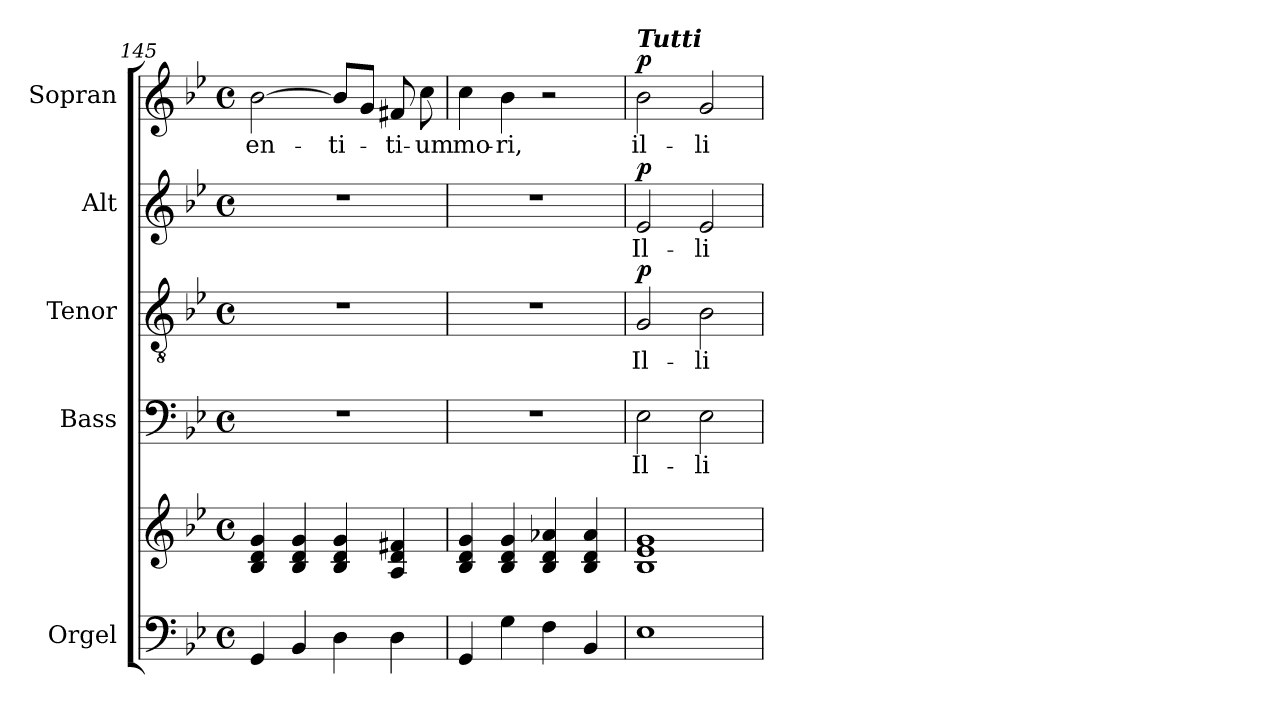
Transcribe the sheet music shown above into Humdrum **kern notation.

**kern	**kern	**kern	**text	**kern	**text	**dynam	**kern	**text	**dynam	**kern	**text	**dynam
*part5	*part5	*part4	*part4	*part3	*part3	*part3	*part2	*part2	*part2	*part1	*part1	*part1
*staff6	*staff5	*staff4	*staff4	*staff3	*staff3	*staff3	*staff2	*staff2	*staff2	*staff1	*staff1	*staff1
*I"Orgel	*	*I"Bass	*	*I"Tenor	*	*	*I"Alt	*	*	*I"Sopran	*	*
*I'Org.	*	*I'B.	*	*I'T.	*	*	*I'A.	*	*	*I'S.	*	*
*clefF4	*clefG2	*clefF4	*	*clefGv2	*	*	*clefG2	*	*	*clefG2	*	*
*k[b-e-]	*k[b-e-]	*k[b-e-]	*	*k[b-e-]	*	*	*k[b-e-]	*	*	*k[b-e-]	*	*
*B-:	*B-:	*B-:	*	*B-:	*	*	*B-:	*	*	*B-:	*	*
*M4/4	*M4/4	*M4/4	*	*M4/4	*	*	*M4/4	*	*	*M4/4	*	*
*met(c)	*met(c)	*met(c)	*	*met(c)	*	*	*met(c)	*	*	*met(c)	*	*
=145	=145	=145	=145	=145	=145	=145	=145	=145	=145	=145	=145	=145
!	!	!	!	!	!	!	!	!	!	!	!LO:LY:b	!
4GG/	4B-/ 4d/ 4g/	1r	.	1r	.	.	1r	.	.	[2b-\	-en-	.
4BB-/	4B-/ 4d/ 4g/	.	.	.	.	.	.	.	.	.	.	.
!	!	!	!	!	!	!	!	!	!	!	!LO:LY:b	!
4D\	4B-/ 4d/ 4g/	.	.	.	.	.	.	.	.	8b-/L]	-ti-	.
.	.	.	.	.	.	.	.	.	.	8g/J	.	.
!	!	!	!	!	!	!	!	!	!	!	!LO:LY:b	!
4D\	4A/ 4d/ 4f#X/	.	.	.	.	.	.	.	.	8f#X/	-ti-	.
!	!	!	!	!	!	!	!	!	!	!	!LO:LY:b	!
.	.	.	.	.	.	.	.	.	.	8cc\	-um	.
=146	=146	=146	=146	=146	=146	=146	=146	=146	=146	=146	=146	=146
!	!	!	!	!	!	!	!	!	!	!	!LO:LY:b	!
4GG/	4B-/ 4d/ 4g/	1r	.	1r	.	.	1r	.	.	4cc\	mo-	.
!	!	!	!	!	!	!	!	!	!	!	!LO:LY:b	!
4G\	4B-/ 4d/ 4g/	.	.	.	.	.	.	.	.	4b-\	-ri,	.
4F\	4B-/ 4d/ 4a-X/	.	.	.	.	.	.	.	.	2r	.	.
4BB-/	4B-/ 4d/ 4a-/	.	.	.	.	.	.	.	.	.	.	.
!!LO:LB:g=z
=147	=147	=147	=147	=147	=147	=147	=147	=147	=147	=147	=147	=147
!	!	!	!	!	!	!	!	!	!	!LO:TX:a:Bi:t=Tutti	!	!
!	!	!	!LO:LY:b	!	!LO:LY:b	!LO:DY:a	!	!LO:LY:b	!LO:DY:a	!	!LO:LY:b	!LO:DY:a
1E-	1B- 1e- 1g	2E-\	Il-	2G/	Il-	p	2e-/	Il-	p	2b-\	il-	p
!	!	!	!LO:LY:b	!	!LO:LY:b	!	!	!LO:LY:b	!	!	!LO:LY:b	!
.	.	2E-\	-li	2B-\	-li	.	2e-/	-li	.	2g/	-li	.
=	=	=	=	=	=	=	=	=	=	=	=	=
*-	*-	*-	*-	*-	*-	*-	*-	*-	*-	*-	*-	*-
